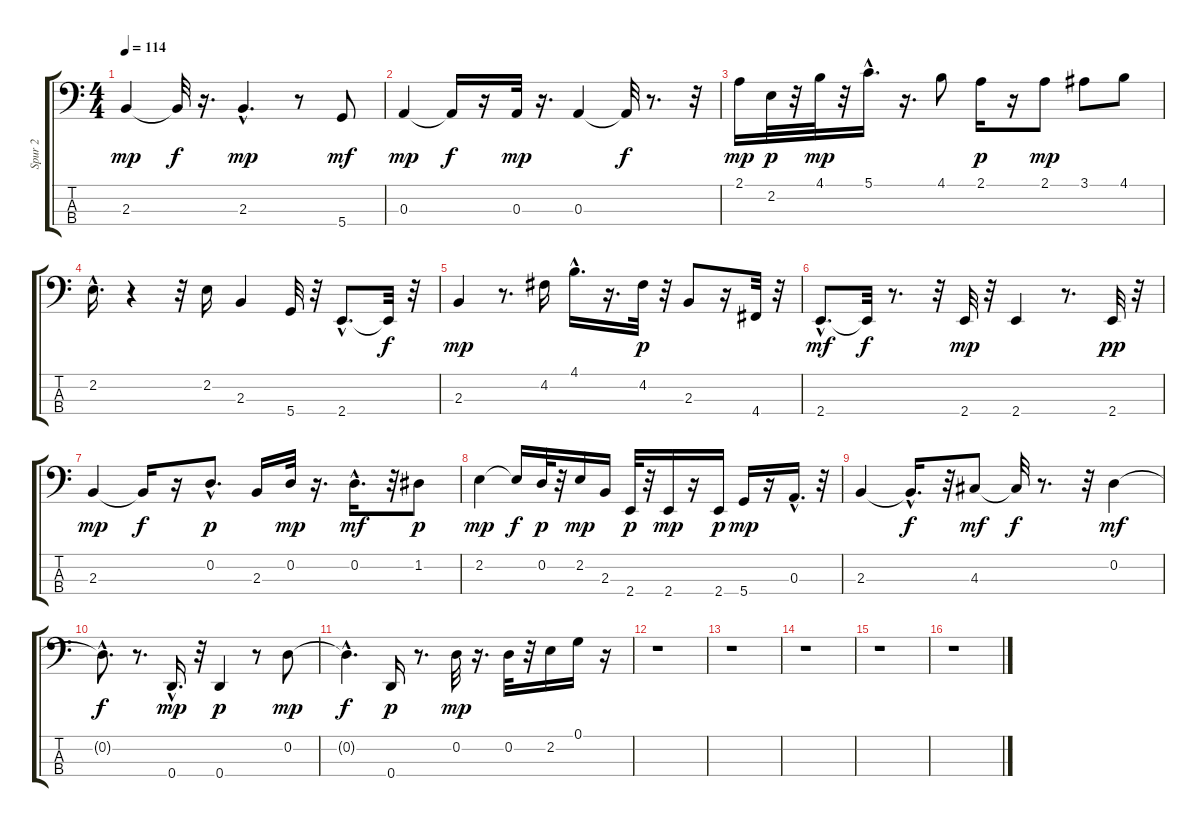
\track ("Spur 2" "Spur 2") {instrument electricbassfinger}
\staff {score tabs}
\tuning (G2 D2 A1 D1) {hide}
\ts (4 4)
\tempo 114
\clef f4
\ks c
2.3.4{dy mp} 2.3{t}.32{dy f} r.16{d} 2.3{hac}.4{d dy mp} r.8 5.4.8{dy mf} |
0.3.4{dy mp} 0.3{t}.16{dy f} r.16 0.3.32{dy mp} r.16{d} 0.3.4 0.3{t}.32{dy f} r.8{d} r.32 |
2.1.16{dy mp} 2.2.32{dy p} r.32 4.1.32{dy mp} r.32 5.1{hac}.16{d} r.16{d} 4.1.8 2.1.16{dy p} r.16 2.1.8{dy mp} 3.1.8 4.1.8 |
2.2{hac}.16{d} r.4 r.32 2.2.16 2.3.4 5.4.32 r.32 2.4{hac}.8{d} 2.4{t}.32{dy f} r.32 |
2.3.4{dy mp} r.8{d} 4.2.16 4.1{hac}.16{d} r.16{d} 4.2.32{dy p} r.32 2.3.8 r.16 4.4.32 r.32 |
2.4{hac}.8{d dy mf} 2.4{t}.32{dy f} r.8{d} r.32 2.4.32{dy mp} r.32 2.4.4 r.8{d} 2.4.32{dy pp} r.32 |
2.3.4{dy mp} 2.3{t}.16{dy f} r.16 0.2{hac}.8{d dy p} 2.3.16 0.2.32{dy mp} r.16{d} 0.2{hac}.16{d dy mf} r.32 1.2.8{dy p} |
2.2.4{dy mp} 2.2{t}.16{dy f} 0.2.32{dy p} r.32 2.2.16{dy mp} 2.3.16 2.4.32{dy p} r.32 2.4.16{dy mp} r.16 2.4.16{dy p} 5.4.16{dy mp} r.16 0.3{hac}.16{d} r.32 |
2.3.4 2.3{hac t}.16{d dy f} r.32 4.3.8{dy mf} 4.3{t}.32{dy f} r.8{d} r.32 0.2.4{dy mf} |
0.2{hac t}.8{d dy f} r.8{d} 0.4{hac}.16{d dy mp} r.32 0.4.4{dy p} r.8 0.2.8{dy mp} |
0.2{hac t}.4{d dy f} 0.4.16{dy p} r.8{d} 0.2.32{dy mp} r.16{d} 0.2.32 r.32 2.2.16 0.1.16 r.16 |
r.1 |
r.1 |
r.1 |
r.1 |
r.1
